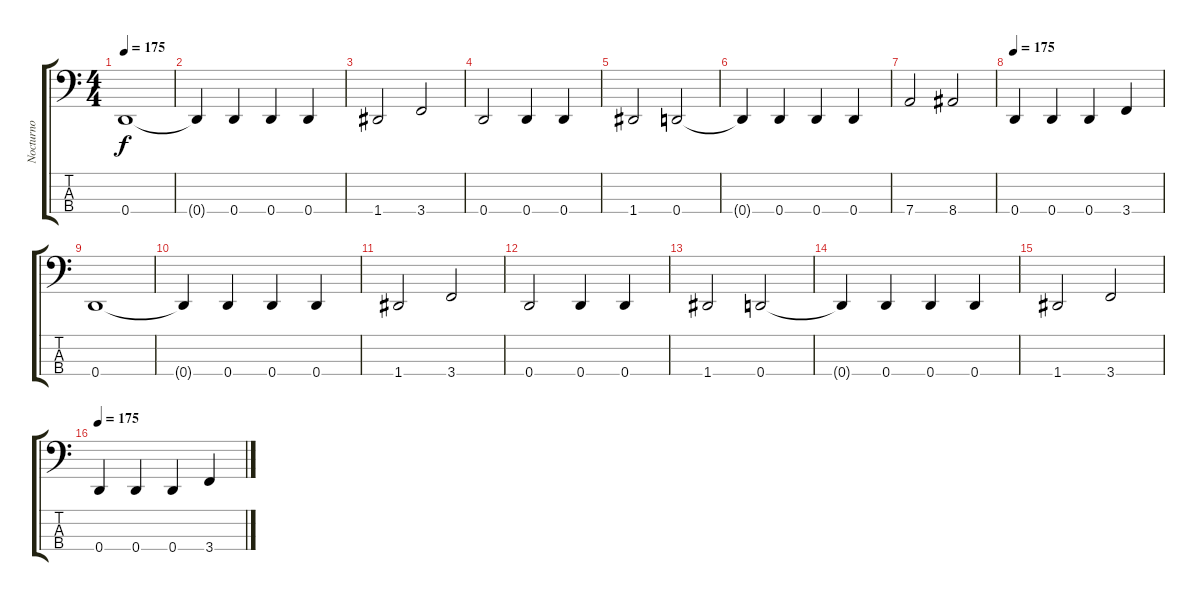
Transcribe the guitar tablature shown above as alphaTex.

\track ("Nocturno" "Nocturno") {instrument electricbasspick}
\staff {score tabs}
\tuning (F2 C2 G1 D1) {hide}
\ts (4 4)
\tempo 175
\clef f4
\ks c
0.4.1{dy f} |
0.4{t}.4 0.4.4 0.4.4 0.4.4 |
1.4.2 3.4.2 |
0.4.2 0.4.4 0.4.4 |
1.4.2 0.4.2 |
0.4{t}.4 0.4.4 0.4.4 0.4.4 |
7.4.2 8.4.2 |
\tempo 175
0.4.4 0.4.4 0.4.4 3.4.4 |
0.4.1 |
0.4{t}.4 0.4.4 0.4.4 0.4.4 |
1.4.2 3.4.2 |
0.4.2 0.4.4 0.4.4 |
1.4.2 0.4.2 |
0.4{t}.4 0.4.4 0.4.4 0.4.4 |
1.4.2 3.4.2 |
\tempo 175
0.4.4 0.4.4 0.4.4 3.4.4
